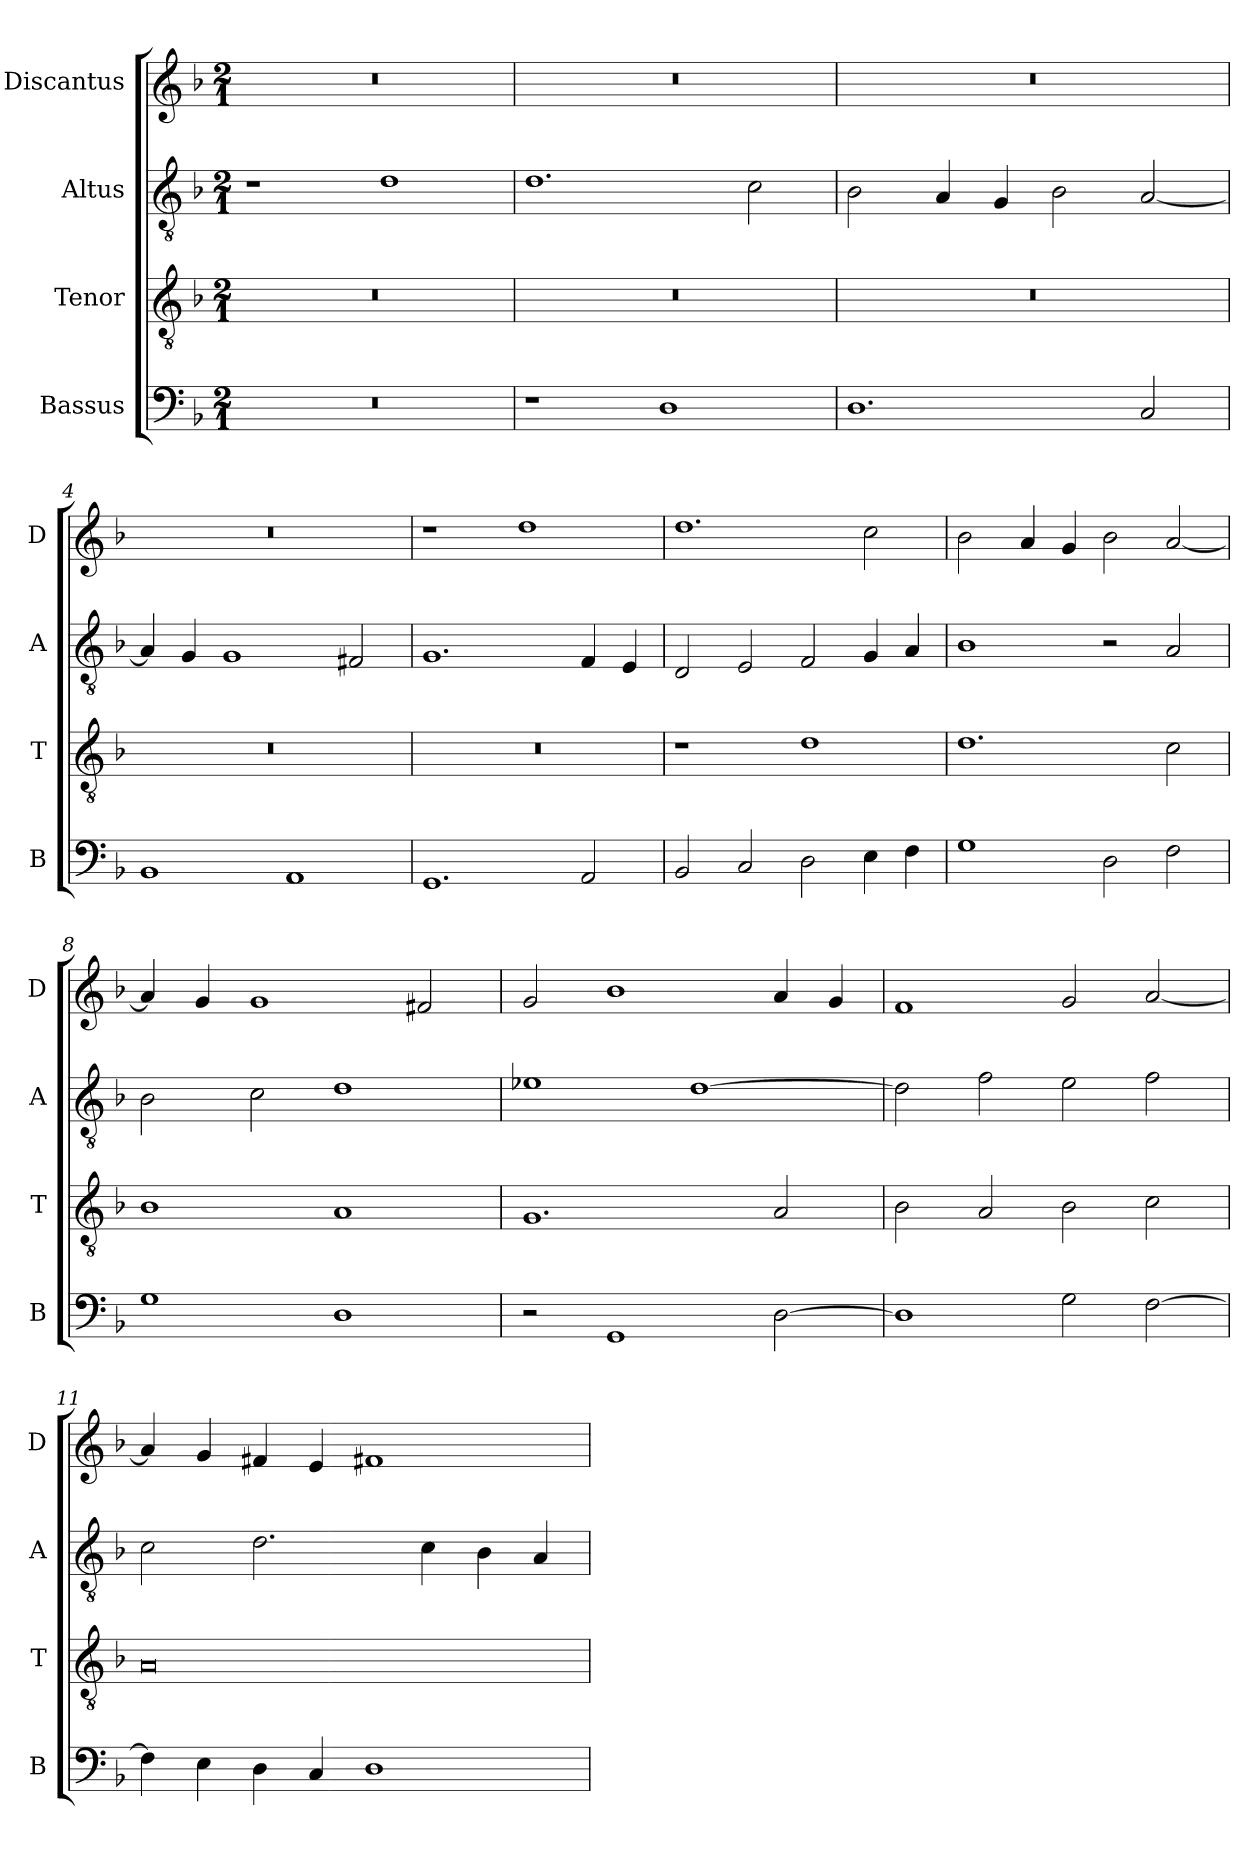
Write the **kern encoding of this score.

**kern	**kern	**kern	**kern
*part4	*part3	*part2	*part1
*staff4	*staff3	*staff2	*staff1
*I"Bassus	*I"Tenor	*I"Altus	*I"Discantus
*I'B	*I'T	*I'A	*I'D
*clefF4	*clefGv2	*clefGv2	*clefG2
*k[b-]	*k[b-]	*k[b-]	*k[b-]
*M2/1	*M2/1	*M2/1	*M2/1
=1	=1	=1	=1
0r	0r	1r	0r
.	.	1d	.
=2	=2	=2	=2
1r	0r	1.d	0r
1D	.	.	.
.	.	2c	.
=3	=3	=3	=3
1.D	0r	2B-	0r
.	.	4A	.
.	.	4G	.
.	.	2B-	.
2C	.	[2A	.
=4	=4	=4	=4
1BB-	0r	4A]	0r
.	.	4G	.
.	.	1G	.
1AA	.	.	.
.	.	2F#X	.
=5	=5	=5	=5
1.GG	0r	1.G	1r
.	.	.	1dd
2AA	.	4F	.
.	.	4E	.
=6	=6	=6	=6
2BB-	1r	2D	1.dd
2C	.	2E	.
2D	1d	2F	.
4E	.	4G	2cc
4F	.	4A	.
=7	=7	=7	=7
1G	1.d	1B-	2b-
.	.	.	4a
.	.	.	4g
2D	.	2r	2b-
2F	2c	2A	[2a
=8	=8	=8	=8
1G	1B-	2B-	4a]
.	.	.	4g
.	.	2c	1g
1D	1A	1d	.
.	.	.	2f#X
=9	=9	=9	=9
2r	1.G	1e-X	2g
1GG	.	.	1b-
.	.	[1d	.
[2D	2A	.	4a
.	.	.	4g
=10	=10	=10	=10
1D]	2B-	2d]	1f
.	2A	2f	.
2G	2B-	2e	2g
[2F	2c	2f	[2a
=11	=11	=11	=11
4F]	0A	2c	4a]
4E	.	.	4g
4D	.	2.d	4f#X
4C	.	.	4e
1D	.	.	1f#X
.	.	4c	.
.	.	4B-	.
.	.	4A	.
=	=	=	=
*-	*-	*-	*-
